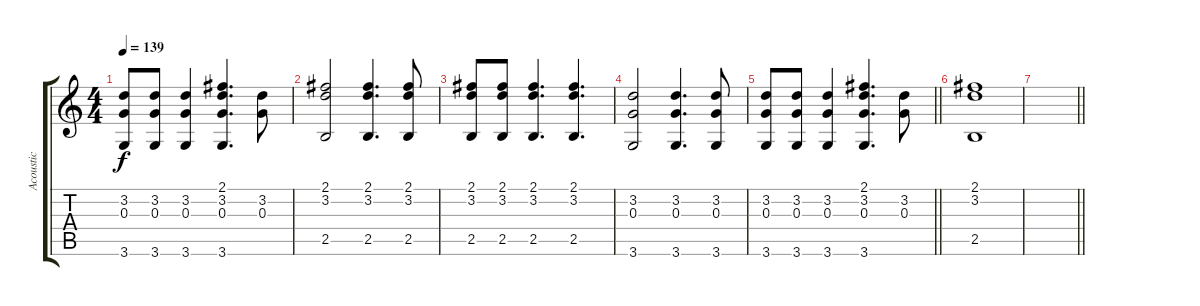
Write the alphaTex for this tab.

\track ("Acoustic" "Acoustic") {instrument acousticguitarsteel}
\staff {score tabs}
\tuning (E4 B3 G3 D3 A2 E2) {hide}
\ts (4 4)
\tempo 139
\clef g2
\ks c
(3.2 0.3 3.6).8{dy f} (3.2 0.3 3.6).8 (3.2 0.3 3.6).4 (2.1 3.2 0.3 3.6).4{d} (3.2 0.3).8 |
(2.1 3.2 2.5).2 (2.1 3.2 2.5).4{d} (2.1 3.2 2.5).8 |
(2.1 3.2 2.5).8 (2.1 3.2 2.5).8 (2.1 3.2 2.5).4{d} (2.1 3.2 2.5).4{d} |
(3.2 0.3 3.6).2 (3.2 0.3 3.6).4{d} (3.2 0.3 3.6).8 |
\barLineRight lightlight
(3.2 0.3 3.6).8 (3.2 0.3 3.6).8 (3.2 0.3 3.6).4 (2.1 3.2 0.3 3.6).4{d} (3.2 0.3).8 |
(2.1 3.2 2.5).1 |
\barLineRight lightlight
